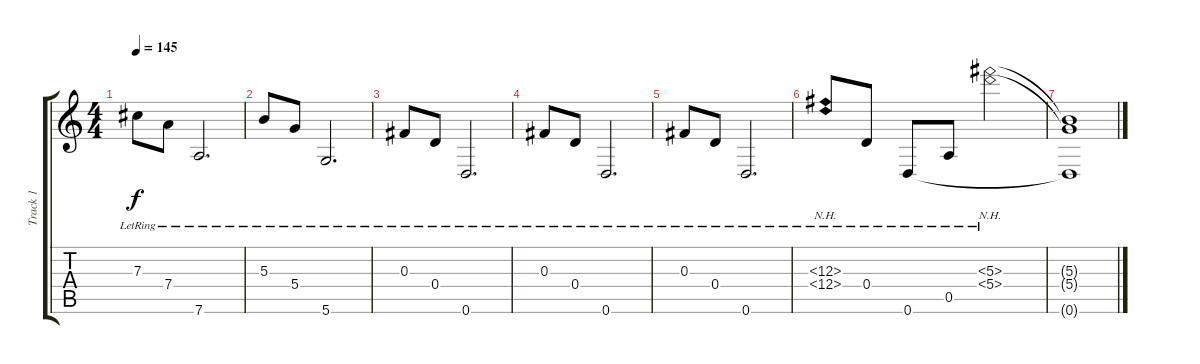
\track ("Track 1" "Track 1") {instrument acousticguitarsteel}
\staff {score tabs}
\tuning (D4 A3 Gb3 D3 A2 D2) {hide}
\ts (4 4)
\tempo 145
\clef g2
\ks c
7.3{lr}.8{dy f} 7.4{lr}.8 7.6{lr}.2{d} |
5.3{lr}.8 5.4{lr}.8 5.6{lr}.2{d} |
0.3{lr}.8 0.4{lr}.8 0.6{lr}.2{d} |
0.3{lr}.8 0.4{lr}.8 0.6{lr}.2{d} |
0.3{lr}.8 0.4{lr}.8 0.6{lr}.2{d} |
(12.3{nh lr} 12.4{nh lr}).8 0.4{lr}.8 0.6{lr}.8 0.5{lr}.8 (5.3{nh lr} 5.4{nh lr}).2 |
(5.3{t} 5.4{t} 0.6{t}).1
